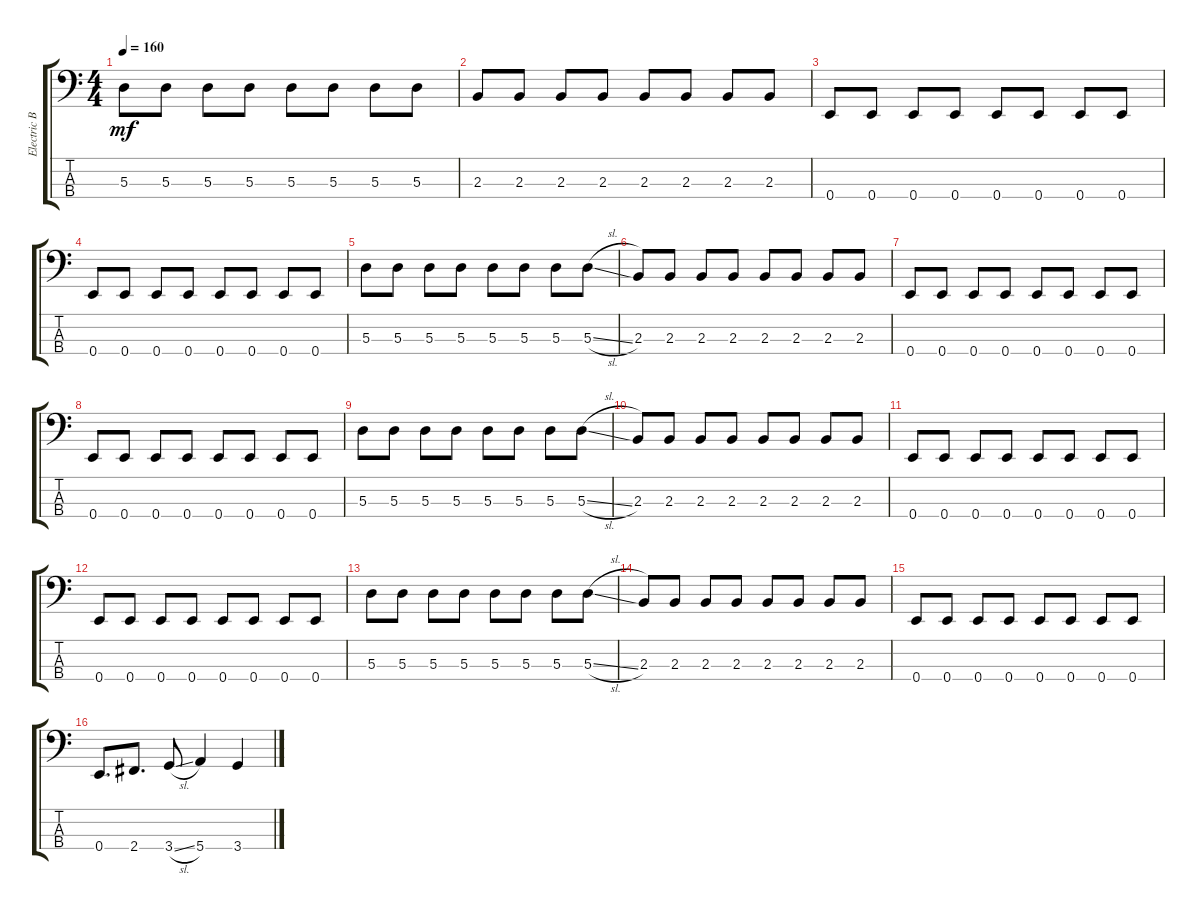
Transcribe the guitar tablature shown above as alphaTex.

\track ("Electric Bass" "Electric B") {instrument electricbassfinger}
\staff {score tabs}
\tuning (G2 D2 A1 E1) {hide}
\ts (4 4)
\tempo 160
\clef f4
\ks c
5.3.8{dy mf} 5.3.8 5.3.8 5.3.8 5.3.8 5.3.8 5.3.8 5.3.8 |
2.3.8 2.3.8 2.3.8 2.3.8 2.3.8 2.3.8 2.3.8 2.3.8 |
0.4.8 0.4.8 0.4.8 0.4.8 0.4.8 0.4.8 0.4.8 0.4.8 |
0.4.8 0.4.8 0.4.8 0.4.8 0.4.8 0.4.8 0.4.8 0.4.8 |
5.3.8 5.3.8 5.3.8 5.3.8 5.3.8 5.3.8 5.3.8 5.3{sl}.8 |
2.3.8 2.3.8 2.3.8 2.3.8 2.3.8 2.3.8 2.3.8 2.3.8 |
0.4.8 0.4.8 0.4.8 0.4.8 0.4.8 0.4.8 0.4.8 0.4.8 |
0.4.8 0.4.8 0.4.8 0.4.8 0.4.8 0.4.8 0.4.8 0.4.8 |
5.3.8 5.3.8 5.3.8 5.3.8 5.3.8 5.3.8 5.3.8 5.3{sl}.8 |
2.3.8 2.3.8 2.3.8 2.3.8 2.3.8 2.3.8 2.3.8 2.3.8 |
0.4.8 0.4.8 0.4.8 0.4.8 0.4.8 0.4.8 0.4.8 0.4.8 |
0.4.8 0.4.8 0.4.8 0.4.8 0.4.8 0.4.8 0.4.8 0.4.8 |
5.3.8 5.3.8 5.3.8 5.3.8 5.3.8 5.3.8 5.3.8 5.3{sl}.8 |
2.3.8 2.3.8 2.3.8 2.3.8 2.3.8 2.3.8 2.3.8 2.3.8 |
0.4.8 0.4.8 0.4.8 0.4.8 0.4.8 0.4.8 0.4.8 0.4.8 |
0.4.8{d} 2.4.8{d} 3.4{sl}.8 5.4.4 3.4.4
